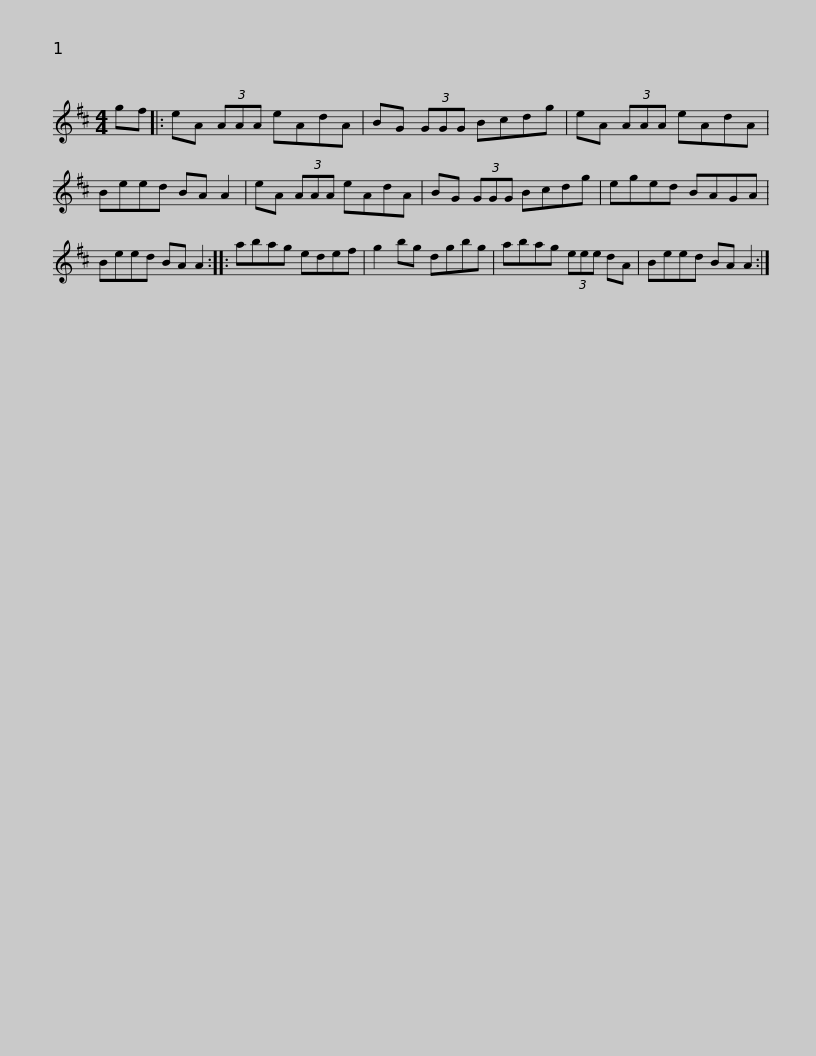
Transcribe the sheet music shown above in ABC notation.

X:1
L:1/8
M:4/4
I:linebreak $
K:D
V:1 treble
V:1
 gf |: eA (3AAA eAdA | BG (3GGG Bcdg | eA (3AAA eAdA | Beed BA A2 |$ %5
 eA (3AAA eAdA | BG (3GGG Bcdg | eged BAGA | Beed BA A2 :: abag edef |$ %10
 g2 bg dgbg | abag (3eee dA | Beed BA A2 :| %13
